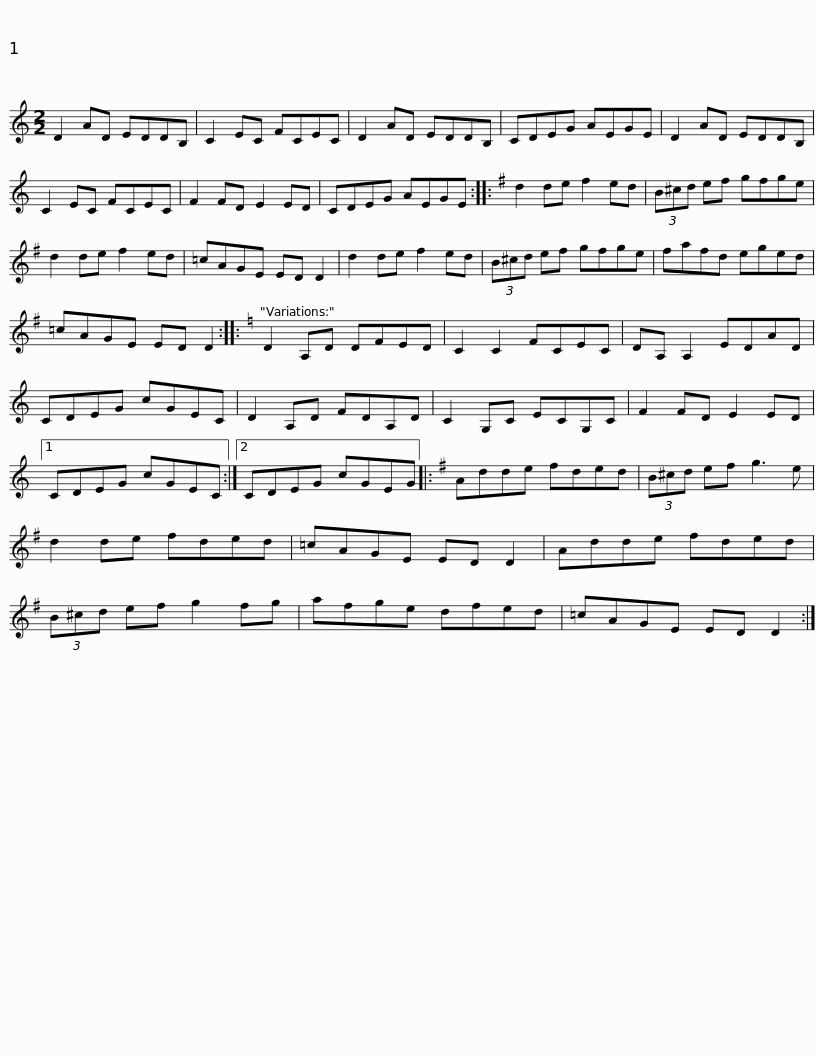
X:1
L:1/8
M:2/2
I:linebreak $
K:C
V:1 treble
V:1
 D2 AD EDDB, | C2 EC FCEC | D2 AD EDDB, | CDEG AEGE | D2 AD EDDB, | %5
 C2 EC FCEC |$ F2 FD E2 ED | CDEG AEGE ::[K:G] d2 de f2 ed | (3B^cd ef gfge | %10
 d2 de f2 ed | =cAGE ED D2 |$ d2 de f2 ed | (3B^cd ef gfge | fafd eged | %15
 =cAGE ED D2 ::[K:C] D2 A,D DFED |$ C2 C2 FCEC | DA, A,2 EDAD | CDEG cGEC | %20
 D2 A,D FDA,D | C2 G,C ECG,C | F2 FD E2 ED |1$ CDEG cGEC :|2 CDEG cGEG |: %25
[K:G] Adde fded | (3B^cd ef g3 e | d2 de fded |$ =cAGE ED D2 | Adde fded | %30
 (3B^cd ef g2 fg | afge dfed | =cAGE ED D2 :| %33
